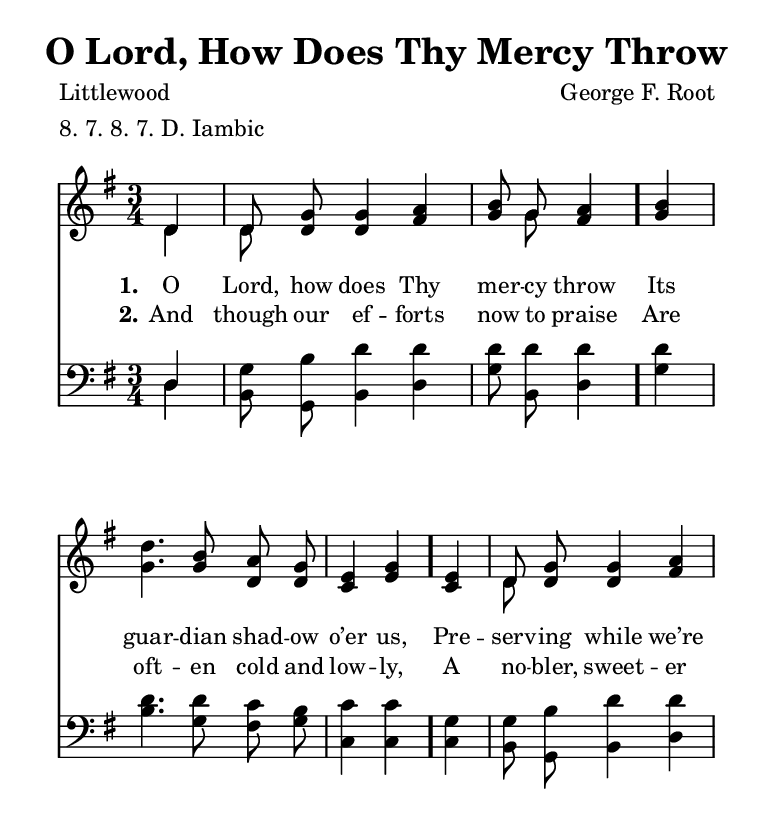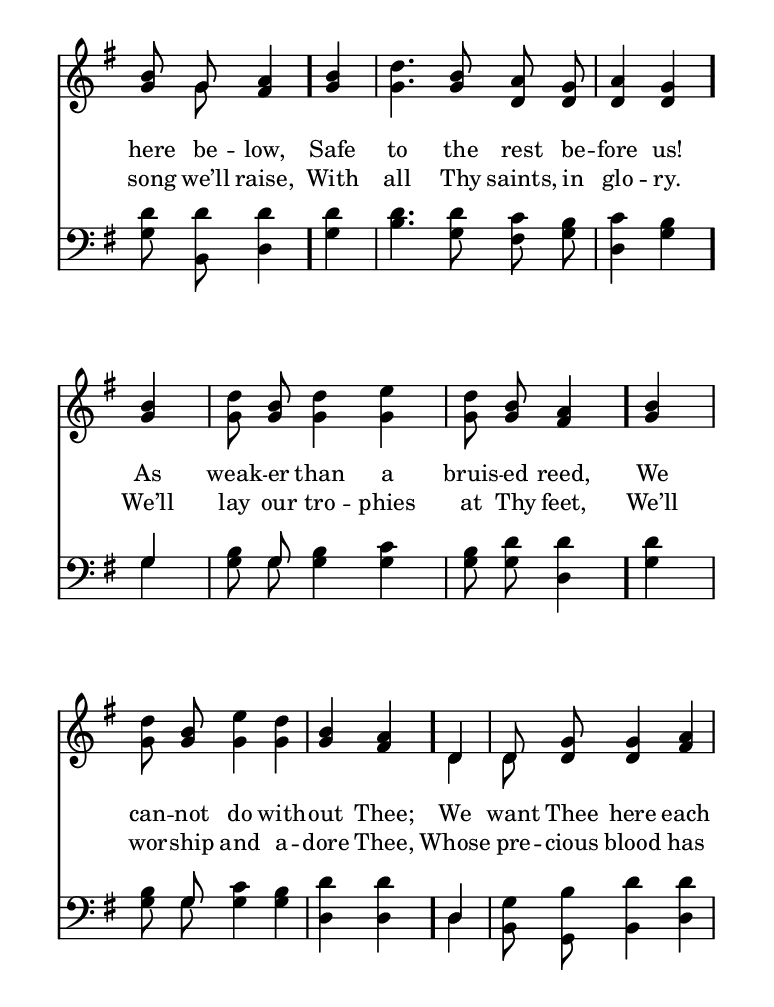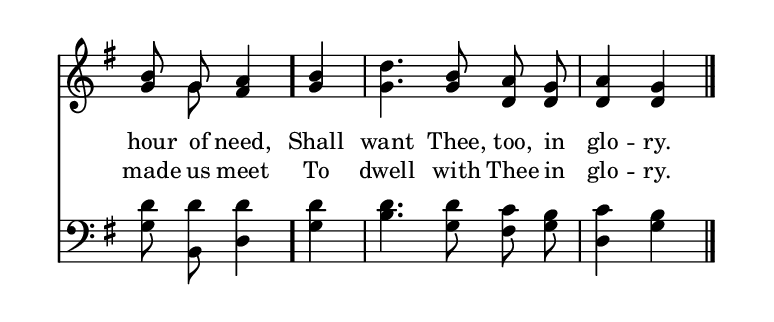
\include "common/global.ily"
\paper {
  \include "common/paper.ily"
  ragged-bottom = ##t
  systems-per-page = #(cond (is-eogsized 2) (#t #f))
  system-system-spacing.padding = 9
}

\header{
  hymnnumber = "251"
  title = "O Lord, How Does Thy Mercy Throw"
  tunename = "Shining Shore"
  meter = "8. 7. 8. 7. D. Iambic"
  poet = "Littlewood"
  composer = "George F. Root"
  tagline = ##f
}

% for fermata in MIDI
ta = { \tempo 4=80 }
tb = { \tempo 4=40 }

patternAA = { c4 | c8 c8 c4 c4 | c8 c8 c4 }
patternAB = { c4 | c8 c8 c4 c4 | c4 c4 }

patternBA = { c4 | c4. c8 c8 c8 | c4 c4 }

global = {
  \include "common/overrides.ily"
  \override Staff.TimeSignature.style = #'numbered
  \time 3/4
  \override Score.MetronomeMark.transparent = ##t % hide all fermata changes too
  \ta
  \key g \major
  \partial 4
  \autoBeamOff
}

notesSoprano = {
\global
\relative c' {

  \changePitch \patternAA { d | d g g a | b g a }
  \changePitch \patternBA { b | d b a g | e g }
  \changePitch \patternAA { e | d g g a | b g a }
  \changePitch \patternBA { b | d b a g | a g }

  \changePitch \patternAA { b | d b d e | d b a }
  \changePitch \patternAB { b | d b e d | b a }
  \changePitch \patternAA { d, | d g g a | b g a }
  \changePitch \patternBA { b | d b a g | a g }

  \bar "|."

}
}

notesAlto = {
\global
\relative e' {

  \changePitch \patternAA { d | d d d fis | g g fis }
  \changePitch \patternBA { g | g g d d | c e }
  \changePitch \patternAA { c | d d d fis | g g fis }
  \changePitch \patternBA { g | g g d d | d d }

  \changePitch \patternAA { g | g g g g | g g fis }
  \changePitch \patternAB { g | g g g g | g fis }
  \changePitch \patternAA { d | d d d fis | g g fis }
  \changePitch \patternBA { g | g g d d | d d }

}
}

notesTenor = {
\global
\relative a, {

  \changePitch \patternAA { d | g b d d | d d d }
  \changePitch \patternBA { d | d d c b | c c }
  \changePitch \patternAA { g | g b d d | d d d }
  \changePitch \patternBA { d | d d c b | c b }

  \changePitch \patternAA { g | b g b c | b d d }
  \changePitch \patternAB { d | b g c b | d d }
  \changePitch \patternAA { d, | g b d d | d d d }
  \changePitch \patternBA { d | d d c b | c b }

}
}

notesBass = {
\global
\relative f {

  \changePitch \patternAA { d | b g b d | g b, d }
  \changePitch \patternBA { g | b g fis g | c, c }
  \changePitch \patternAA { c | b g b d | g b, d }
  \changePitch \patternBA { g | b g fis g | d g }

  \changePitch \patternAA { g | g g g g | g g d }
  \changePitch \patternAB { g | g g g g | d d }
  \changePitch \patternAA { d | b g b d | g b, d }
  \changePitch \patternBA { g | b g fis g | d g }

}
}

wordsA = \lyricmode {
\set stanza = "1."

O Lord, how does Thy mer -- cy throw \bar "."
Its guar -- dian shad -- ow o’er us, \bar "." \eogbreak
Pre -- serv -- ing while we’re here be -- low, \bar "."
Safe to the rest be -- fore us! \bar "." \eogbreak
As weak -- er than a bruis -- ed reed, \bar "."
We can -- not do with -- out Thee; \bar "." \eogbreak
We want Thee here each hour of need, \bar "."
Shall want Thee, too, in glo -- ry. \bar "." \eogbreak

}

wordsB = \lyricmode {
\set stanza = "2."

And though our ef -- forts now to praise
Are oft -- en cold and low -- ly,
A no -- bler, sweet -- er song we’ll raise,
With all Thy saints, in glo -- ry.
We’ll lay our tro -- phies at Thy feet,
We’ll wor -- ship and a -- dore Thee,
Whose pre -- cious blood has made us meet
To dwell with Thee in glo -- ry.

}

\score {
  \context ChoirStaff <<
    \context Staff = upper <<
      \set Staff.autoBeaming = ##f
      \set ChoirStaff.systemStartDelimiter = #'SystemStartBar
      \set ChoirStaff.printPartCombineTexts = ##f
      \partcombine #'(2 . 11) \notesSoprano \notesAlto
      \context NullVoice = sopranos { \voiceOne << \notesSoprano >> }
      \context Lyrics = one   \lyricsto sopranos \wordsA
      \context Lyrics = two   \lyricsto sopranos \wordsB
    >>
    \context Staff = men <<
      \set Staff.autoBeaming = ##f
      \clef bass
      \set ChoirStaff.printPartCombineTexts = ##f
      \partcombine #'(2 . 11) \notesTenor \notesBass
    >>
  >>
  \layout {
    \include "common/layout.ily"
  }
  #(cond ((ly:get-option 'eog-midi-permitted) #{ \midi{
    \include "common/midi.ily"
  } #}))
}

\version "2.19.49"  % necessary for upgrading to future LilyPond versions.

% vi:set et ts=2 sw=2 ai nocindent syntax=lilypond:
